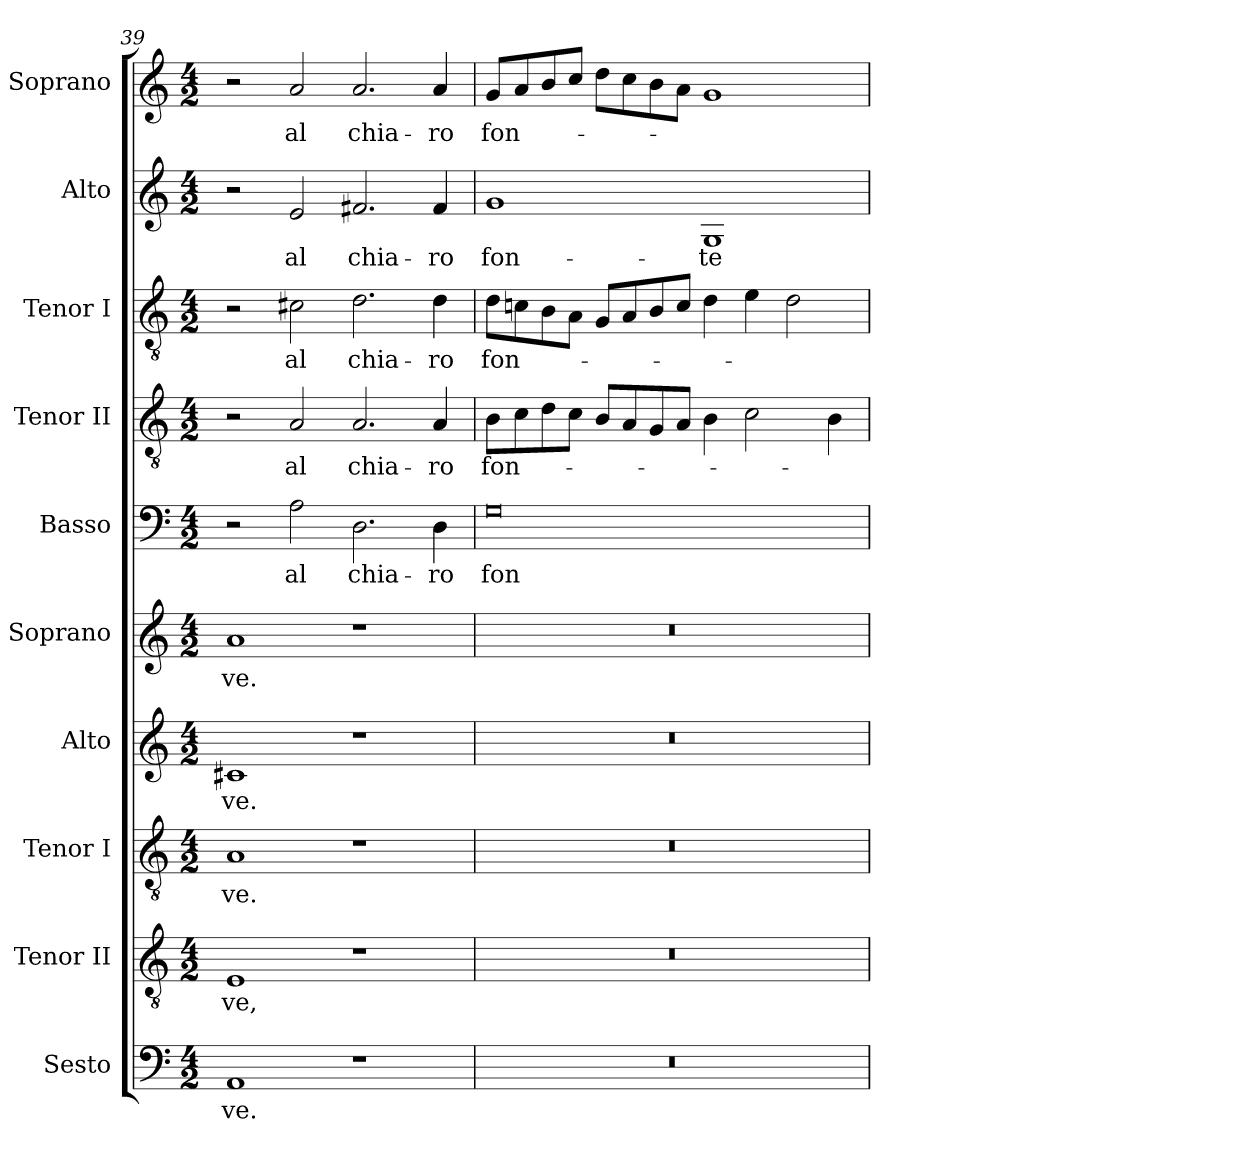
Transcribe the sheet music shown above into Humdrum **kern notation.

**kern	**text	**kern	**text	**kern	**text	**kern	**text	**kern	**text	**kern	**text	**kern	**text	**kern	**text	**kern	**text	**kern	**text
*part10	*part10	*part9	*part9	*part8	*part8	*part7	*part7	*part6	*part6	*part5	*part5	*part4	*part4	*part3	*part3	*part2	*part2	*part1	*part1
*staff10	*staff10	*staff9	*staff9	*staff8	*staff8	*staff7	*staff7	*staff6	*staff6	*staff5	*staff5	*staff4	*staff4	*staff3	*staff3	*staff2	*staff2	*staff1	*staff1
*I"Sesto	*	*I"Tenor II	*	*I"Tenor I	*	*I"Alto	*	*I"Soprano	*	*I"Basso	*	*I"Tenor II	*	*I"Tenor I	*	*I"Alto	*	*I"Soprano	*
*	*	*I'T.	*	*I'T.	*	*I'A.	*	*I'Sop.	*	*	*	*I'T.	*	*I'T.	*	*I'A.	*	*I'Sop.	*
*clefF4	*	*clefGv2	*	*clefGv2	*	*clefG2	*	*clefG2	*	*clefF4	*	*clefGv2	*	*clefGv2	*	*clefG2	*	*clefG2	*
*	*	*ITrd7c12	*	*ITrd7c12	*	*	*	*	*	*	*	*ITrd7c12	*	*ITrd7c12	*	*	*	*	*
*k[]	*	*k[]	*	*k[]	*	*k[]	*	*k[]	*	*k[]	*	*k[]	*	*k[]	*	*k[]	*	*k[]	*
*C:	*	*C:	*	*C:	*	*C:	*	*C:	*	*C:	*	*C:	*	*C:	*	*C:	*	*C:	*
*M4/2	*	*M4/2	*	*M4/2	*	*M4/2	*	*M4/2	*	*M4/2	*	*M4/2	*	*M4/2	*	*M4/2	*	*M4/2	*
=39	=39	=39	=39	=39	=39	=39	=39	=39	=39	=39	=39	=39	=39	=39	=39	=39	=39	=39	=39
!	!LO:LY:b:color=#000000	!	!	!	!	!	!	!	!	!	!	!	!	!	!	!	!	!	!
!	!	!	!LO:LY:b:color=#000000	!	!	!	!	!	!	!	!	!	!	!	!	!	!	!	!
!	!	!	!	!	!LO:LY:b:color=#000000	!	!	!	!	!	!	!	!	!	!	!	!	!	!
!	!	!	!	!	!	!	!LO:LY:b:color=#000000	!	!	!	!	!	!	!	!	!	!	!	!
!	!	!	!	!	!	!	!	!	!LO:LY:b:color=#000000	!	!	!	!	!	!	!	!	!	!
1AAi	-ve.	1EEi	-ve,	1AAi	-ve.	1c#Xi	-ve.	1ai	-ve.	2r	.	2r	.	2r	.	2r	.	2r	.
!	!	!	!	!	!	!	!	!	!	!	!LO:LY:b:color=#000000	!	!	!	!	!	!	!	!
!	!	!	!	!	!	!	!	!	!	!	!	!	!LO:LY:b:color=#000000	!	!	!	!	!	!
!	!	!	!	!	!	!	!	!	!	!	!	!	!	!	!LO:LY:b:color=#000000	!	!	!	!
!	!	!	!	!	!	!	!	!	!	!	!	!	!	!	!	!	!LO:LY:b:color=#000000	!	!
!	!	!	!	!	!	!	!	!	!	!	!	!	!	!	!	!	!	!	!LO:LY:b:color=#000000
.	.	.	.	.	.	.	.	.	.	2Ai\	al	2AAi/	al	2C#Xi\	al	2ei/	al	2ai/	al
!	!	!	!	!	!	!	!	!	!	!	!LO:LY:b:color=#000000	!	!	!	!	!	!	!	!
!	!	!	!	!	!	!	!	!	!	!	!	!	!LO:LY:b:color=#000000	!	!	!	!	!	!
!	!	!	!	!	!	!	!	!	!	!	!	!	!	!	!LO:LY:b:color=#000000	!	!	!	!
!	!	!	!	!	!	!	!	!	!	!	!	!	!	!	!	!	!LO:LY:b:color=#000000	!	!
!	!	!	!	!	!	!	!	!	!	!	!	!	!	!	!	!	!	!	!LO:LY:b:color=#000000
1r	.	1r	.	1r	.	1r	.	1r	.	2.Di\	chia-	2.AAi/	chia-	2.Di\	chia-	2.f#Xi/	chia-	2.ai/	chia-
!	!	!	!	!	!	!	!	!	!	!	!LO:LY:b:color=#000000	!	!	!	!	!	!	!	!
!	!	!	!	!	!	!	!	!	!	!	!	!	!LO:LY:b:color=#000000	!	!	!	!	!	!
!	!	!	!	!	!	!	!	!	!	!	!	!	!	!	!LO:LY:b:color=#000000	!	!	!	!
!	!	!	!	!	!	!	!	!	!	!	!	!	!	!	!	!	!LO:LY:b:color=#000000	!	!
!	!	!	!	!	!	!	!	!	!	!	!	!	!	!	!	!	!	!	!LO:LY:b:color=#000000
.	.	.	.	.	.	.	.	.	.	4Di\	-ro	4AAi/	-ro	4Di\	-ro	4f#i/	-ro	4ai/	-ro
=40	=40	=40	=40	=40	=40	=40	=40	=40	=40	=40	=40	=40	=40	=40	=40	=40	=40	=40	=40
!LO:N:vis=1	!	!LO:N:vis=1	!	!LO:N:vis=1	!	!LO:N:vis=1	!	!LO:N:vis=1	!	!	!	!	!	!	!	!	!	!	!
!	!	!	!	!	!	!	!	!	!	!	!LO:LY:b:color=#000000	!	!	!	!	!	!	!	!
!	!	!	!	!	!	!	!	!	!	!	!	!	!LO:LY:b:color=#000000	!	!	!	!	!	!
!	!	!	!	!	!	!	!	!	!	!	!	!	!	!	!LO:LY:b:color=#000000	!	!	!	!
!	!	!	!	!	!	!	!	!	!	!	!	!	!	!	!	!	!LO:LY:b:color=#000000	!	!
!	!	!	!	!	!	!	!	!	!	!	!	!	!	!	!	!	!	!	!LO:LY:b:color=#000000
0r	.	0r	.	0r	.	0r	.	0r	.	0Gi	fon-	8BBi\L	fon-	8Di\L	fon-	1gi	fon-	8gi/L	fon-
.	.	.	.	.	.	.	.	.	.	.	.	8Ci\	.	8Cni\	.	.	.	8ai/	.
.	.	.	.	.	.	.	.	.	.	.	.	8Di\	.	8BBi\	.	.	.	8bi/	.
.	.	.	.	.	.	.	.	.	.	.	.	8Ci\J	.	8AAi\J	.	.	.	8cci/J	.
.	.	.	.	.	.	.	.	.	.	.	.	8BBi/L	.	8GGi/L	.	.	.	8ddi\L	.
.	.	.	.	.	.	.	.	.	.	.	.	8AAi/	.	8AAi/	.	.	.	8cci\	.
.	.	.	.	.	.	.	.	.	.	.	.	8GGi/	.	8BBi/	.	.	.	8bi\	.
.	.	.	.	.	.	.	.	.	.	.	.	8AAi/J	.	8Ci/J	.	.	.	8ai\J	.
!	!	!	!	!	!	!	!	!	!	!	!	!	!	!	!	!	!LO:LY:b:color=#000000	!	!
.	.	.	.	.	.	.	.	.	.	.	.	4BBi\	.	4Di\	.	1Gi	-te	1gi	.
.	.	.	.	.	.	.	.	.	.	.	.	2Ci\	.	4Ei\	.	.	.	.	.
.	.	.	.	.	.	.	.	.	.	.	.	.	.	2Di\	.	.	.	.	.
.	.	.	.	.	.	.	.	.	.	.	.	4BBi\	.	.	.	.	.	.	.
=	=	=	=	=	=	=	=	=	=	=	=	=	=	=	=	=	=	=	=
*-	*-	*-	*-	*-	*-	*-	*-	*-	*-	*-	*-	*-	*-	*-	*-	*-	*-	*-	*-
